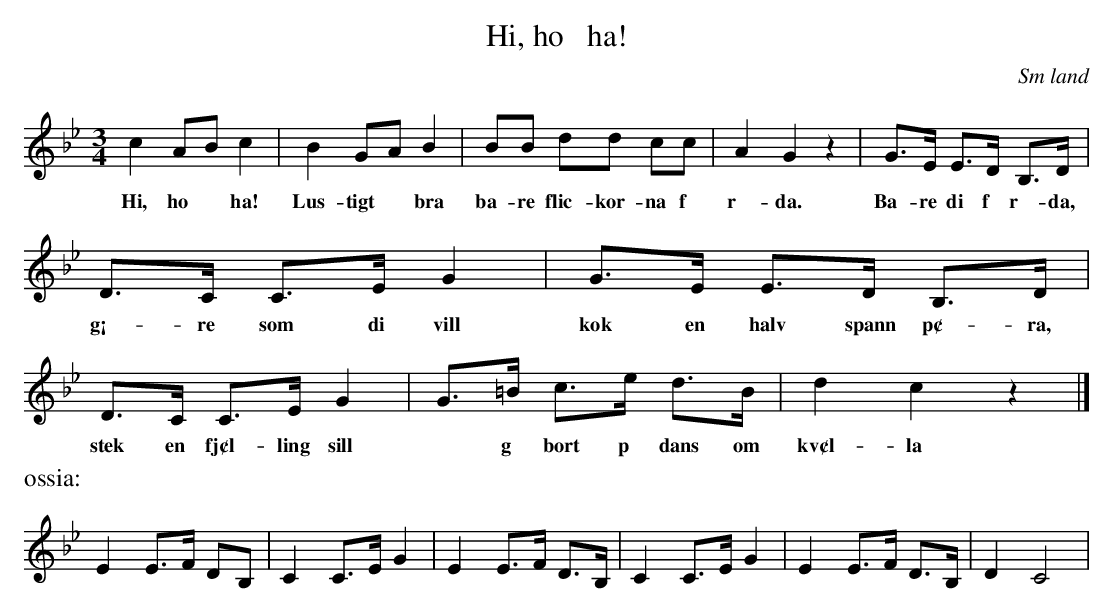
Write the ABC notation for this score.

X:1
T:Hi, ho   ha!
O:Sm land
M:3/4
L:1/8
K:Gm
c2 AB c2 | B2 GA B2 | BB dd cc | A2 G2 z2 | G>E E>D B,>D |
w: Hi, ho   ha! Lus-tigt   bra ba-re flic-kor-na f  r -da. Ba-re di f  r -da,
D>C C>E G2 | G>E E>D B,>D | D>C C>E G2 | G>=B c>e d>B | d2 c2 z2 |]
w: g¡-re som di vill kok en halv spann p¢-ra, stek  en fj¢l-ling sill   g  bort p  dans om kv¢l-la
%%text ossia:
E2 E>F DB, | C2 C>E G2 | E2 E>F D>B, | C2 C>E G2 | E2 E>F D>B, | D2 C4 |
